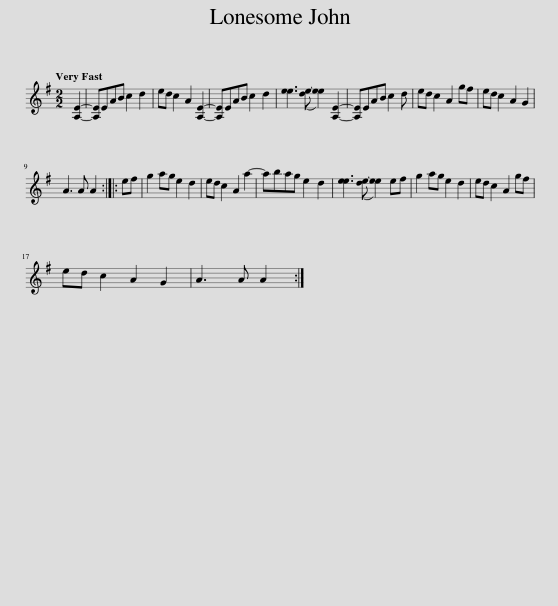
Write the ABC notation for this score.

X:1
L:1/8
Q:1/4=120
M:2/2
I:linebreak $
K:G
V:1 treble
V:1
 [A,E]2- | [A,E]EAB c2 d2 | ed c2 A2 [A,E]2- | [A,E]EAB c2 d2 | [ee]3 ([de-] [ee]2) [A,E]2- | %5
 [A,E]EAB c2 d | ed c2 A2 gf | ed c2 A2 G2 |$ A3 A A2 :: ef | %10
 g2 ag e2 d2 | ed c2 A2 a2- | abag e2 d2 | [ee]3 ([de-] [ee]2) ef | g2 ag e2 d2 | %15
 ed c2 A2 gf |$ ed c2 A2 G2 | A3 A A2 :| %18
